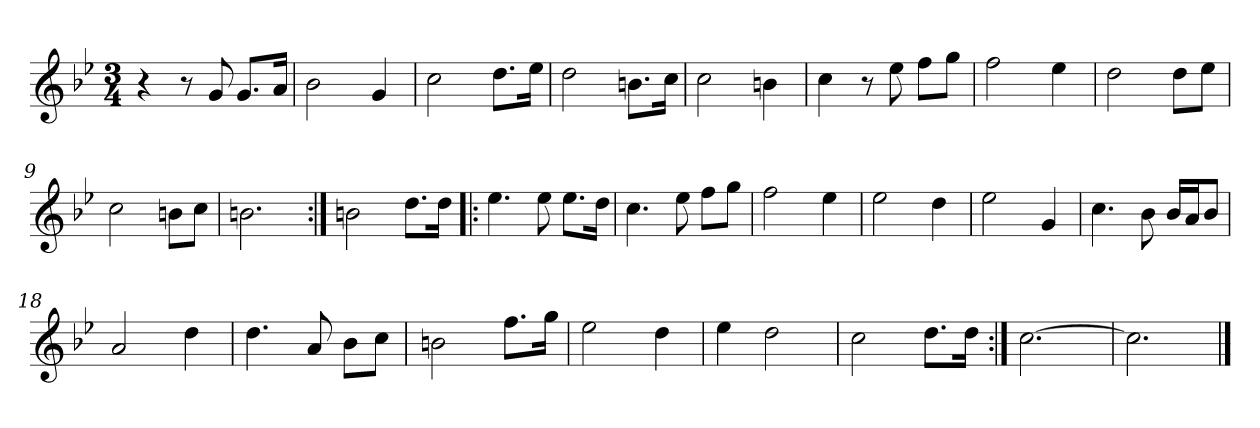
**kern
*part1
*staff1
*clefG2
*k[b-e-]
*B-:
*M3/4
=1
4r
8r
8g/
8.g/L
16a/Jk
=2
2b-\
4g/
=3
2cc\
8.dd\L
16ee-\Jk
=4
2dd\
8.bn\L
16cc\Jk
=5
2cc\
4bn\
=6
4cc\
8r
8ee-\
8ff\L
8gg\J
=7
2ff\
4ee-\
!!LO:LB:g=z
=8
2dd\
8dd\L
8ee-\J
=9
2cc\
8bn\L
8cc\J
=10
2.bn\
=11:|!
2bn\
8.dd\L
16dd\Jk
=12!|:
4.ee-\
8ee-\
8.ee-\L
16dd\Jk
=13
4.cc\
8ee-\
8ff\L
8gg\J
=14
2ff\
4ee-\
=15
2ee-\
4dd\
!!LO:LB:g=z
=16
2ee-\
4g/
=17
4.cc\
8b-\
16b-/LL
16a/J
8b-/J
=18
2a/
4dd\
=19
4.dd\
8a/
8b-\L
8cc\J
=20
2bn\
8.ff\L
16gg\Jk
!!LO:LB:g=z
=21
2ee-\
4dd\
=22
4ee-\
2dd\
=23
2cc\
8.dd\L
16dd\Jk
=24:|!
[2.cc\
=25
2.cc\]
==
*-
